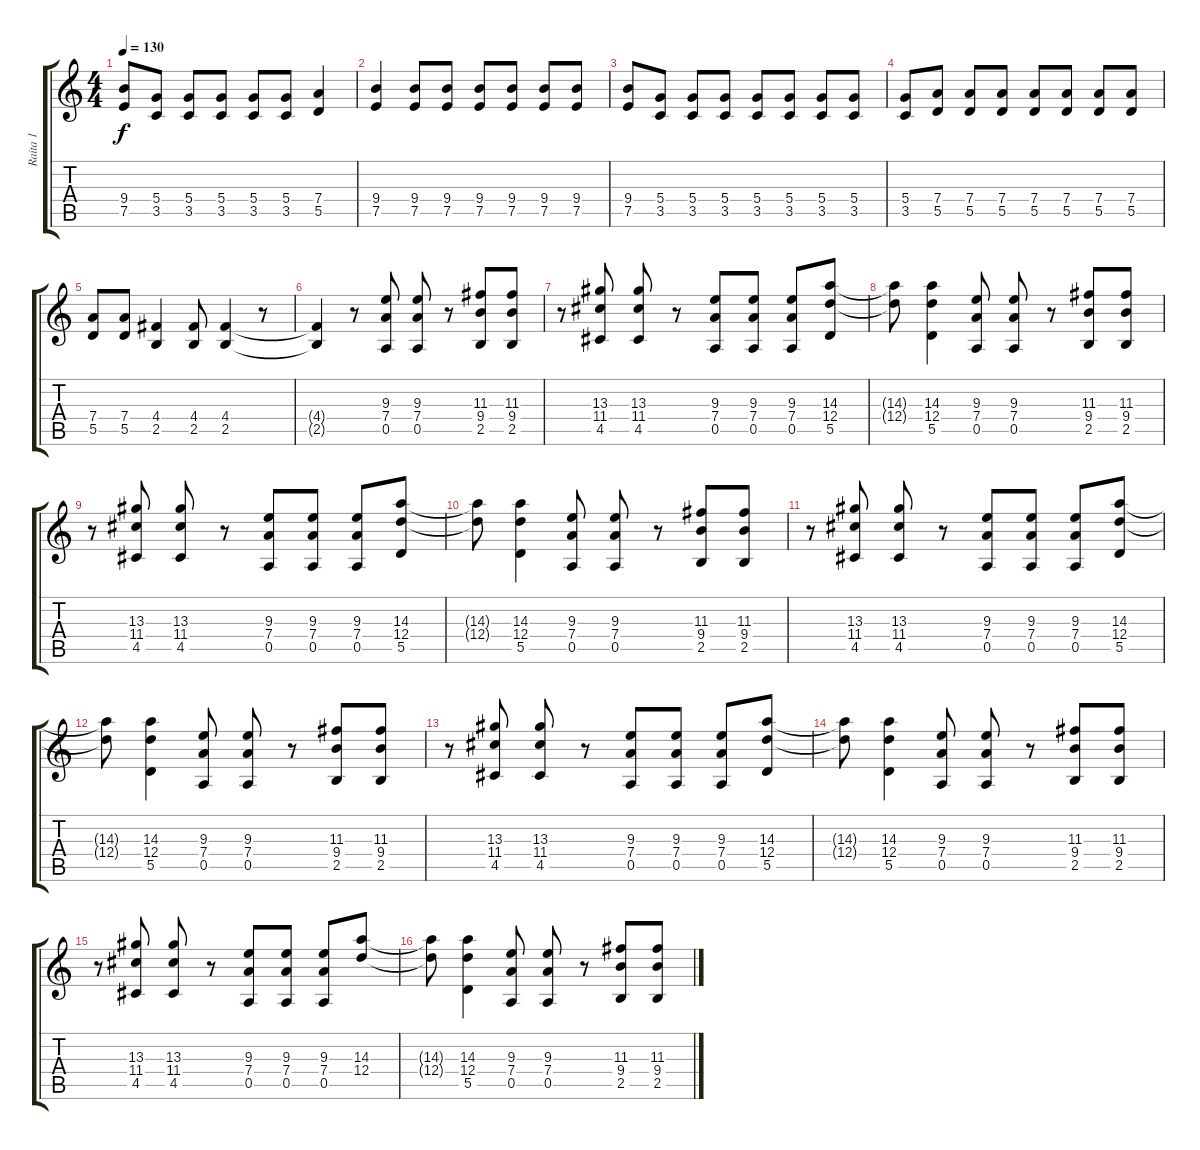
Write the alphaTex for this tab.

\track ("Raita 1" "Raita 1") {instrument distortionguitar}
\staff {score tabs}
\tuning (E4 B3 G3 D3 A2 E2) {hide}
\ts (4 4)
\tempo 130
\clef g2
\ks c
(9.4 7.5).8{dy f} (5.4 3.5).8 (5.4 3.5).8 (5.4 3.5).8 (5.4 3.5).8 (5.4 3.5).8 (7.4 5.5).4 |
(9.4 7.5).4 (9.4 7.5).8 (9.4 7.5).8 (9.4 7.5).8 (9.4 7.5).8 (9.4 7.5).8 (9.4 7.5).8 |
(9.4 7.5).8 (5.4 3.5).8 (5.4 3.5).8 (5.4 3.5).8 (5.4 3.5).8 (5.4 3.5).8 (5.4 3.5).8 (5.4 3.5).8 |
(5.4 3.5).8 (7.4 5.5).8 (7.4 5.5).8 (7.4 5.5).8 (7.4 5.5).8 (7.4 5.5).8 (7.4 5.5).8 (7.4 5.5).8 |
(7.4 5.5).8 (7.4 5.5).8 (4.4 2.5).4 (4.4 2.5).8 (4.4 2.5).4 r.8 |
(4.4{t} 2.5{t}).4 r.8 (9.3 7.4 0.5).8 (9.3 7.4 0.5).8 r.8 (11.3 9.4 2.5).8 (11.3 9.4 2.5).8 |
r.8 (13.3 11.4 4.5).8 (13.3 11.4 4.5).8 r.8 (9.3 7.4 0.5).8 (9.3 7.4 0.5).8 (9.3 7.4 0.5).8 (14.3 12.4 5.5).8 |
(14.3{t} 12.4{t}).8 (14.3 12.4 5.5).4 (9.3 7.4 0.5).8 (9.3 7.4 0.5).8 r.8 (11.3 9.4 2.5).8 (11.3 9.4 2.5).8 |
r.8 (13.3 11.4 4.5).8 (13.3 11.4 4.5).8 r.8 (9.3 7.4 0.5).8 (9.3 7.4 0.5).8 (9.3 7.4 0.5).8 (14.3 12.4 5.5).8 |
(14.3{t} 12.4{t}).8 (14.3 12.4 5.5).4 (9.3 7.4 0.5).8 (9.3 7.4 0.5).8 r.8 (11.3 9.4 2.5).8 (11.3 9.4 2.5).8 |
r.8 (13.3 11.4 4.5).8 (13.3 11.4 4.5).8 r.8 (9.3 7.4 0.5).8 (9.3 7.4 0.5).8 (9.3 7.4 0.5).8 (14.3 12.4 5.5).8 |
(14.3{t} 12.4{t}).8 (14.3 12.4 5.5).4 (9.3 7.4 0.5).8 (9.3 7.4 0.5).8 r.8 (11.3 9.4 2.5).8 (11.3 9.4 2.5).8 |
r.8 (13.3 11.4 4.5).8 (13.3 11.4 4.5).8 r.8 (9.3 7.4 0.5).8 (9.3 7.4 0.5).8 (9.3 7.4 0.5).8 (14.3 12.4 5.5).8 |
(14.3{t} 12.4{t}).8 (14.3 12.4 5.5).4 (9.3 7.4 0.5).8 (9.3 7.4 0.5).8 r.8 (11.3 9.4 2.5).8 (11.3 9.4 2.5).8 |
r.8 (13.3 11.4 4.5).8 (13.3 11.4 4.5).8 r.8 (9.3 7.4 0.5).8 (9.3 7.4 0.5).8 (9.3 7.4 0.5).8 (14.3 12.4).8 |
(14.3{t} 12.4{t}).8 (14.3 12.4 5.5).4 (9.3 7.4 0.5).8 (9.3 7.4 0.5).8 r.8 (11.3 9.4 2.5).8 (11.3 9.4 2.5).8
